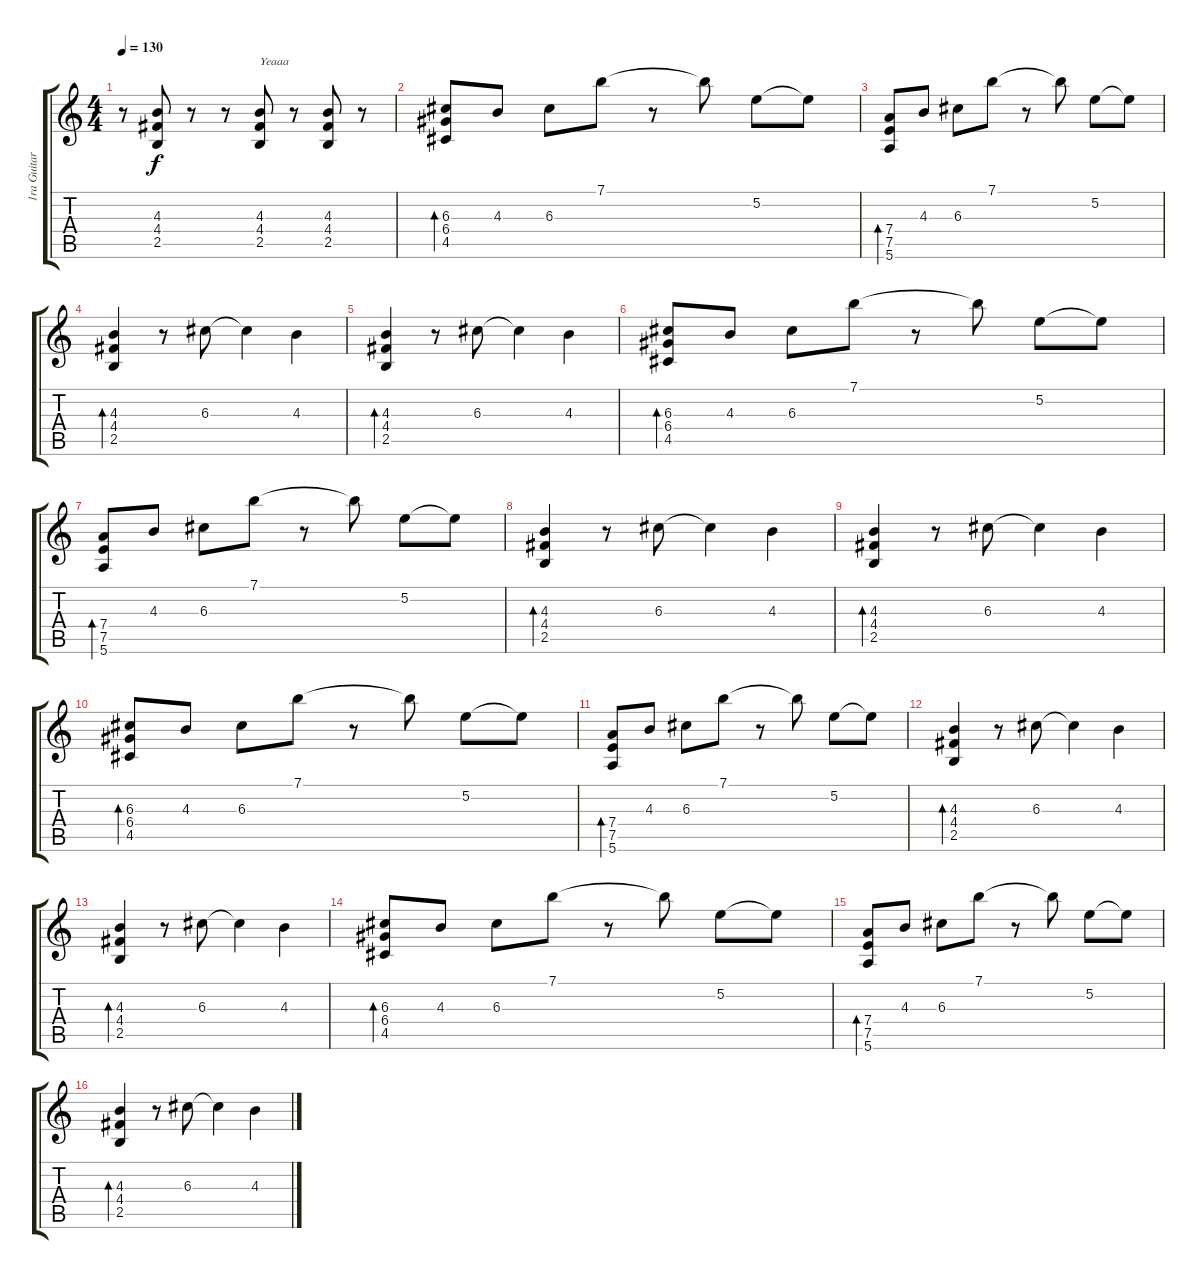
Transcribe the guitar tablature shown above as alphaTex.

\track ("1ra Guitarra" "1ra Guitar") {instrument distortionguitar}
\staff {score tabs}
\tuning (E4 B3 G3 D3 A2 E2) {hide}
\ts (4 4)
\tempo 130
\clef g2
\ks c
r.8{dy f} (4.3 4.4 2.5).8 r.8 r.8 (4.3 4.4 2.5).8{txt "Yeaaa"} r.8 (4.3 4.4 2.5).8 r.8 |
(6.3 6.4 4.5).8{bd 240} 4.3.8 6.3.8 7.1.8 r.8 7.1{t}.8 5.2.8 5.2{t}.8 |
(7.4 7.5 5.6).8{bd 240} 4.3.8 6.3.8 7.1.8 r.8 7.1{t}.8 5.2.8 5.2{t}.8 |
(4.3 4.4 2.5).4{bd 240} r.8 6.3.8 6.3{t}.4 4.3.4 |
(4.3 4.4 2.5).4{bd 240} r.8 6.3.8 6.3{t}.4 4.3.4 |
(6.3 6.4 4.5).8{bd 240} 4.3.8 6.3.8 7.1.8 r.8 7.1{t}.8 5.2.8 5.2{t}.8 |
(7.4 7.5 5.6).8{bd 240} 4.3.8 6.3.8 7.1.8 r.8 7.1{t}.8 5.2.8 5.2{t}.8 |
(4.3 4.4 2.5).4{bd 240} r.8 6.3.8 6.3{t}.4 4.3.4 |
(4.3 4.4 2.5).4{bd 240} r.8 6.3.8 6.3{t}.4 4.3.4 |
(6.3 6.4 4.5).8{bd 240} 4.3.8 6.3.8 7.1.8 r.8 7.1{t}.8 5.2.8 5.2{t}.8 |
(7.4 7.5 5.6).8{bd 240} 4.3.8 6.3.8 7.1.8 r.8 7.1{t}.8 5.2.8 5.2{t}.8 |
(4.3 4.4 2.5).4{bd 240} r.8 6.3.8 6.3{t}.4 4.3.4 |
(4.3 4.4 2.5).4{bd 240} r.8 6.3.8 6.3{t}.4 4.3.4 |
(6.3 6.4 4.5).8{bd 240} 4.3.8 6.3.8 7.1.8 r.8 7.1{t}.8 5.2.8 5.2{t}.8 |
(7.4 7.5 5.6).8{bd 240} 4.3.8 6.3.8 7.1.8 r.8 7.1{t}.8 5.2.8 5.2{t}.8 |
(4.3 4.4 2.5).4{bd 240} r.8 6.3.8 6.3{t}.4 4.3.4
